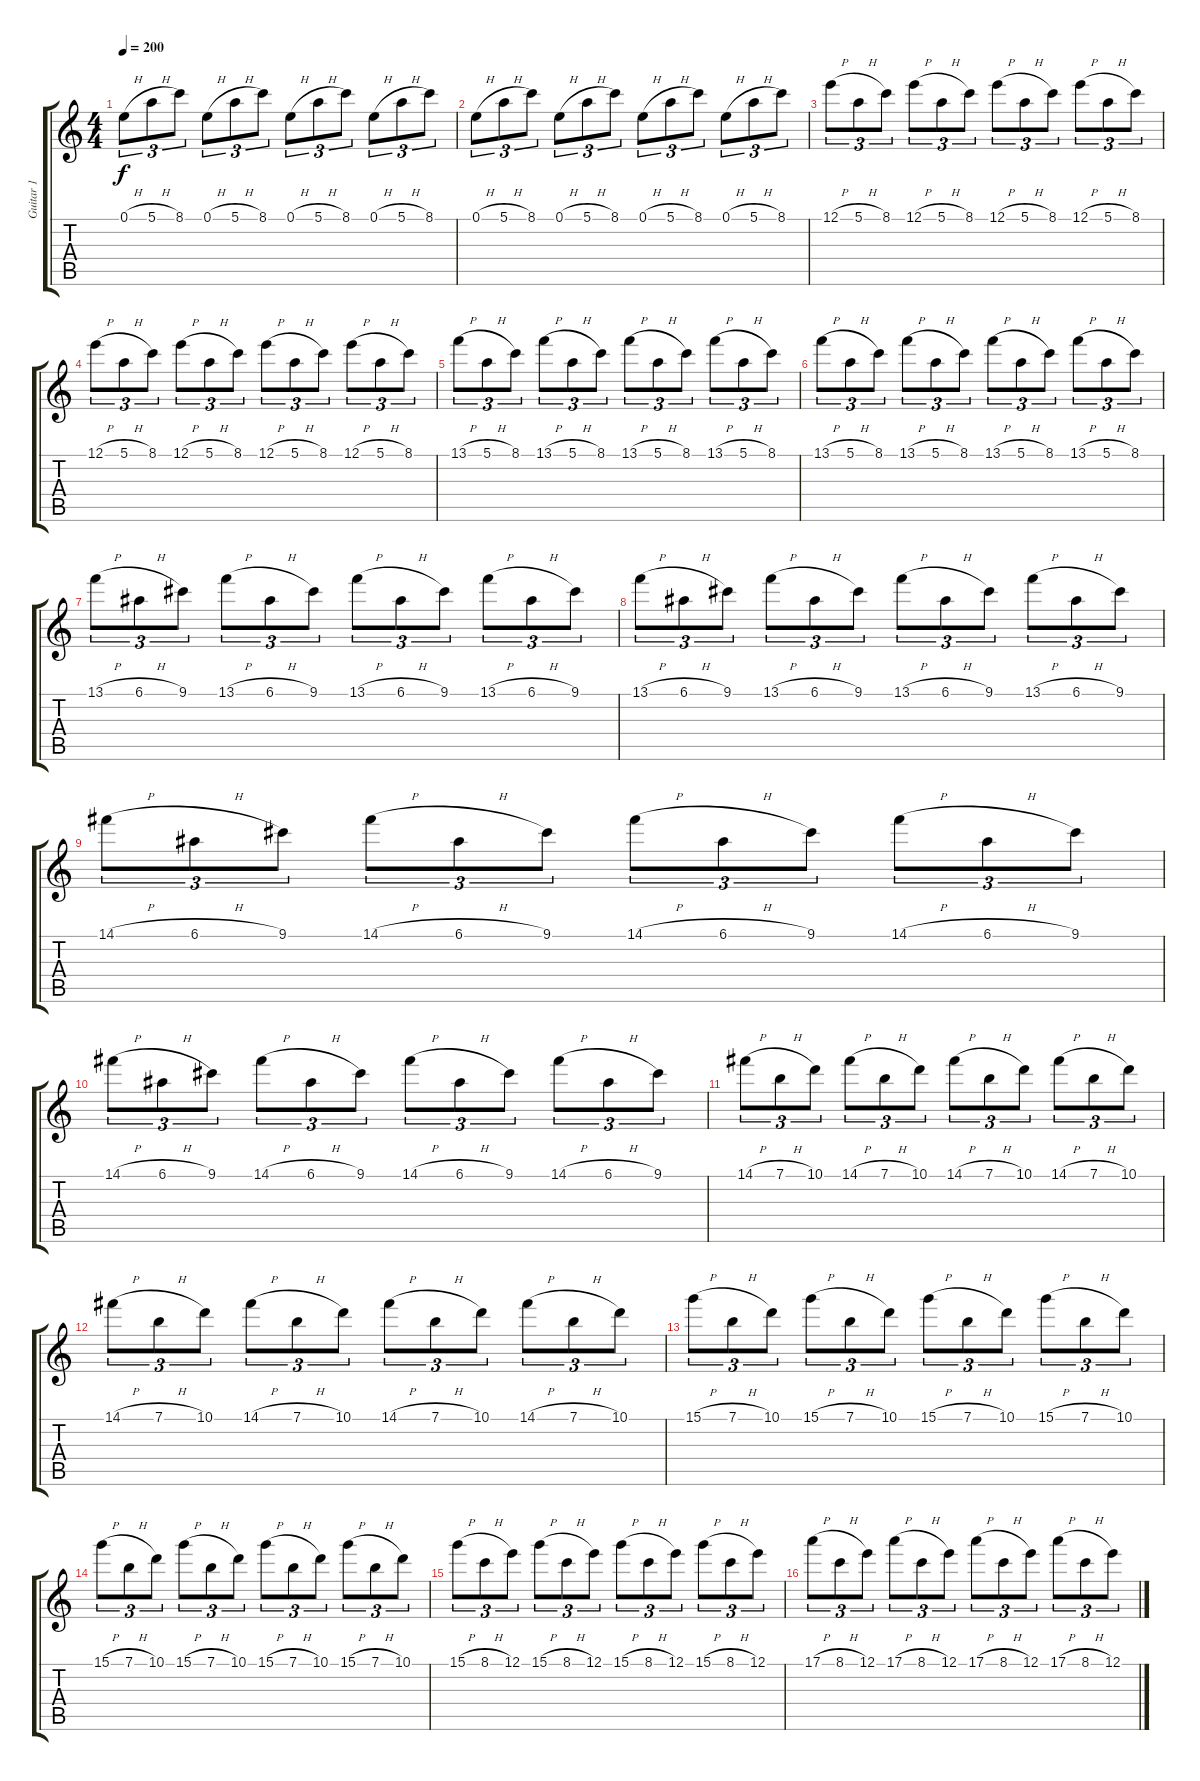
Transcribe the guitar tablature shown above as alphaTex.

\track ("Guitar 1" "Guitar 1") {instrument distortionguitar}
\staff {score tabs}
\tuning (E4 B3 G3 D3 A2 E2) {hide}
\ts (4 4)
\tempo 200
\clef g2
\ks c
0.1{h}.8{tu (3 2) dy f} 5.1{h}.8{tu (3 2)} 8.1.8{tu (3 2)} 0.1{h}.8{tu (3 2)} 5.1{h}.8{tu (3 2)} 8.1.8{tu (3 2)} 0.1{h}.8{tu (3 2)} 5.1{h}.8{tu (3 2)} 8.1.8{tu (3 2)} 0.1{h}.8{tu (3 2)} 5.1{h}.8{tu (3 2)} 8.1.8{tu (3 2)} |
0.1{h}.8{tu (3 2)} 5.1{h}.8{tu (3 2)} 8.1.8{tu (3 2)} 0.1{h}.8{tu (3 2)} 5.1{h}.8{tu (3 2)} 8.1.8{tu (3 2)} 0.1{h}.8{tu (3 2)} 5.1{h}.8{tu (3 2)} 8.1.8{tu (3 2)} 0.1{h}.8{tu (3 2)} 5.1{h}.8{tu (3 2)} 8.1.8{tu (3 2)} |
12.1{h}.8{tu (3 2)} 5.1{h}.8{tu (3 2)} 8.1.8{tu (3 2)} 12.1{h}.8{tu (3 2)} 5.1{h}.8{tu (3 2)} 8.1.8{tu (3 2)} 12.1{h}.8{tu (3 2)} 5.1{h}.8{tu (3 2)} 8.1.8{tu (3 2)} 12.1{h}.8{tu (3 2)} 5.1{h}.8{tu (3 2)} 8.1.8{tu (3 2)} |
12.1{h}.8{tu (3 2)} 5.1{h}.8{tu (3 2)} 8.1.8{tu (3 2)} 12.1{h}.8{tu (3 2)} 5.1{h}.8{tu (3 2)} 8.1.8{tu (3 2)} 12.1{h}.8{tu (3 2)} 5.1{h}.8{tu (3 2)} 8.1.8{tu (3 2)} 12.1{h}.8{tu (3 2)} 5.1{h}.8{tu (3 2)} 8.1.8{tu (3 2)} |
13.1{h}.8{tu (3 2)} 5.1{h}.8{tu (3 2)} 8.1.8{tu (3 2)} 13.1{h}.8{tu (3 2)} 5.1{h}.8{tu (3 2)} 8.1.8{tu (3 2)} 13.1{h}.8{tu (3 2)} 5.1{h}.8{tu (3 2)} 8.1.8{tu (3 2)} 13.1{h}.8{tu (3 2)} 5.1{h}.8{tu (3 2)} 8.1.8{tu (3 2)} |
13.1{h}.8{tu (3 2)} 5.1{h}.8{tu (3 2)} 8.1.8{tu (3 2)} 13.1{h}.8{tu (3 2)} 5.1{h}.8{tu (3 2)} 8.1.8{tu (3 2)} 13.1{h}.8{tu (3 2)} 5.1{h}.8{tu (3 2)} 8.1.8{tu (3 2)} 13.1{h}.8{tu (3 2)} 5.1{h}.8{tu (3 2)} 8.1.8{tu (3 2)} |
13.1{h}.8{tu (3 2)} 6.1{h}.8{tu (3 2)} 9.1.8{tu (3 2)} 13.1{h}.8{tu (3 2)} 6.1{h}.8{tu (3 2)} 9.1.8{tu (3 2)} 13.1{h}.8{tu (3 2)} 6.1{h}.8{tu (3 2)} 9.1.8{tu (3 2)} 13.1{h}.8{tu (3 2)} 6.1{h}.8{tu (3 2)} 9.1.8{tu (3 2)} |
13.1{h}.8{tu (3 2)} 6.1{h}.8{tu (3 2)} 9.1.8{tu (3 2)} 13.1{h}.8{tu (3 2)} 6.1{h}.8{tu (3 2)} 9.1.8{tu (3 2)} 13.1{h}.8{tu (3 2)} 6.1{h}.8{tu (3 2)} 9.1.8{tu (3 2)} 13.1{h}.8{tu (3 2)} 6.1{h}.8{tu (3 2)} 9.1.8{tu (3 2)} |
14.1{h}.8{tu (3 2)} 6.1{h}.8{tu (3 2)} 9.1.8{tu (3 2)} 14.1{h}.8{tu (3 2)} 6.1{h}.8{tu (3 2)} 9.1.8{tu (3 2)} 14.1{h}.8{tu (3 2)} 6.1{h}.8{tu (3 2)} 9.1.8{tu (3 2)} 14.1{h}.8{tu (3 2)} 6.1{h}.8{tu (3 2)} 9.1.8{tu (3 2)} |
14.1{h}.8{tu (3 2)} 6.1{h}.8{tu (3 2)} 9.1.8{tu (3 2)} 14.1{h}.8{tu (3 2)} 6.1{h}.8{tu (3 2)} 9.1.8{tu (3 2)} 14.1{h}.8{tu (3 2)} 6.1{h}.8{tu (3 2)} 9.1.8{tu (3 2)} 14.1{h}.8{tu (3 2)} 6.1{h}.8{tu (3 2)} 9.1.8{tu (3 2)} |
14.1{h}.8{tu (3 2)} 7.1{h}.8{tu (3 2)} 10.1.8{tu (3 2)} 14.1{h}.8{tu (3 2)} 7.1{h}.8{tu (3 2)} 10.1.8{tu (3 2)} 14.1{h}.8{tu (3 2)} 7.1{h}.8{tu (3 2)} 10.1.8{tu (3 2)} 14.1{h}.8{tu (3 2)} 7.1{h}.8{tu (3 2)} 10.1.8{tu (3 2)} |
14.1{h}.8{tu (3 2)} 7.1{h}.8{tu (3 2)} 10.1.8{tu (3 2)} 14.1{h}.8{tu (3 2)} 7.1{h}.8{tu (3 2)} 10.1.8{tu (3 2)} 14.1{h}.8{tu (3 2)} 7.1{h}.8{tu (3 2)} 10.1.8{tu (3 2)} 14.1{h}.8{tu (3 2)} 7.1{h}.8{tu (3 2)} 10.1.8{tu (3 2)} |
15.1{h}.8{tu (3 2)} 7.1{h}.8{tu (3 2)} 10.1.8{tu (3 2)} 15.1{h}.8{tu (3 2)} 7.1{h}.8{tu (3 2)} 10.1.8{tu (3 2)} 15.1{h}.8{tu (3 2)} 7.1{h}.8{tu (3 2)} 10.1.8{tu (3 2)} 15.1{h}.8{tu (3 2)} 7.1{h}.8{tu (3 2)} 10.1.8{tu (3 2)} |
15.1{h}.8{tu (3 2)} 7.1{h}.8{tu (3 2)} 10.1.8{tu (3 2)} 15.1{h}.8{tu (3 2)} 7.1{h}.8{tu (3 2)} 10.1.8{tu (3 2)} 15.1{h}.8{tu (3 2)} 7.1{h}.8{tu (3 2)} 10.1.8{tu (3 2)} 15.1{h}.8{tu (3 2)} 7.1{h}.8{tu (3 2)} 10.1.8{tu (3 2)} |
15.1{h}.8{tu (3 2)} 8.1{h}.8{tu (3 2)} 12.1.8{tu (3 2)} 15.1{h}.8{tu (3 2)} 8.1{h}.8{tu (3 2)} 12.1.8{tu (3 2)} 15.1{h}.8{tu (3 2)} 8.1{h}.8{tu (3 2)} 12.1.8{tu (3 2)} 15.1{h}.8{tu (3 2)} 8.1{h}.8{tu (3 2)} 12.1.8{tu (3 2)} |
17.1{h}.8{tu (3 2)} 8.1{h}.8{tu (3 2)} 12.1.8{tu (3 2)} 17.1{h}.8{tu (3 2)} 8.1{h}.8{tu (3 2)} 12.1.8{tu (3 2)} 17.1{h}.8{tu (3 2)} 8.1{h}.8{tu (3 2)} 12.1.8{tu (3 2)} 17.1{h}.8{tu (3 2)} 8.1{h}.8{tu (3 2)} 12.1.8{tu (3 2)}
